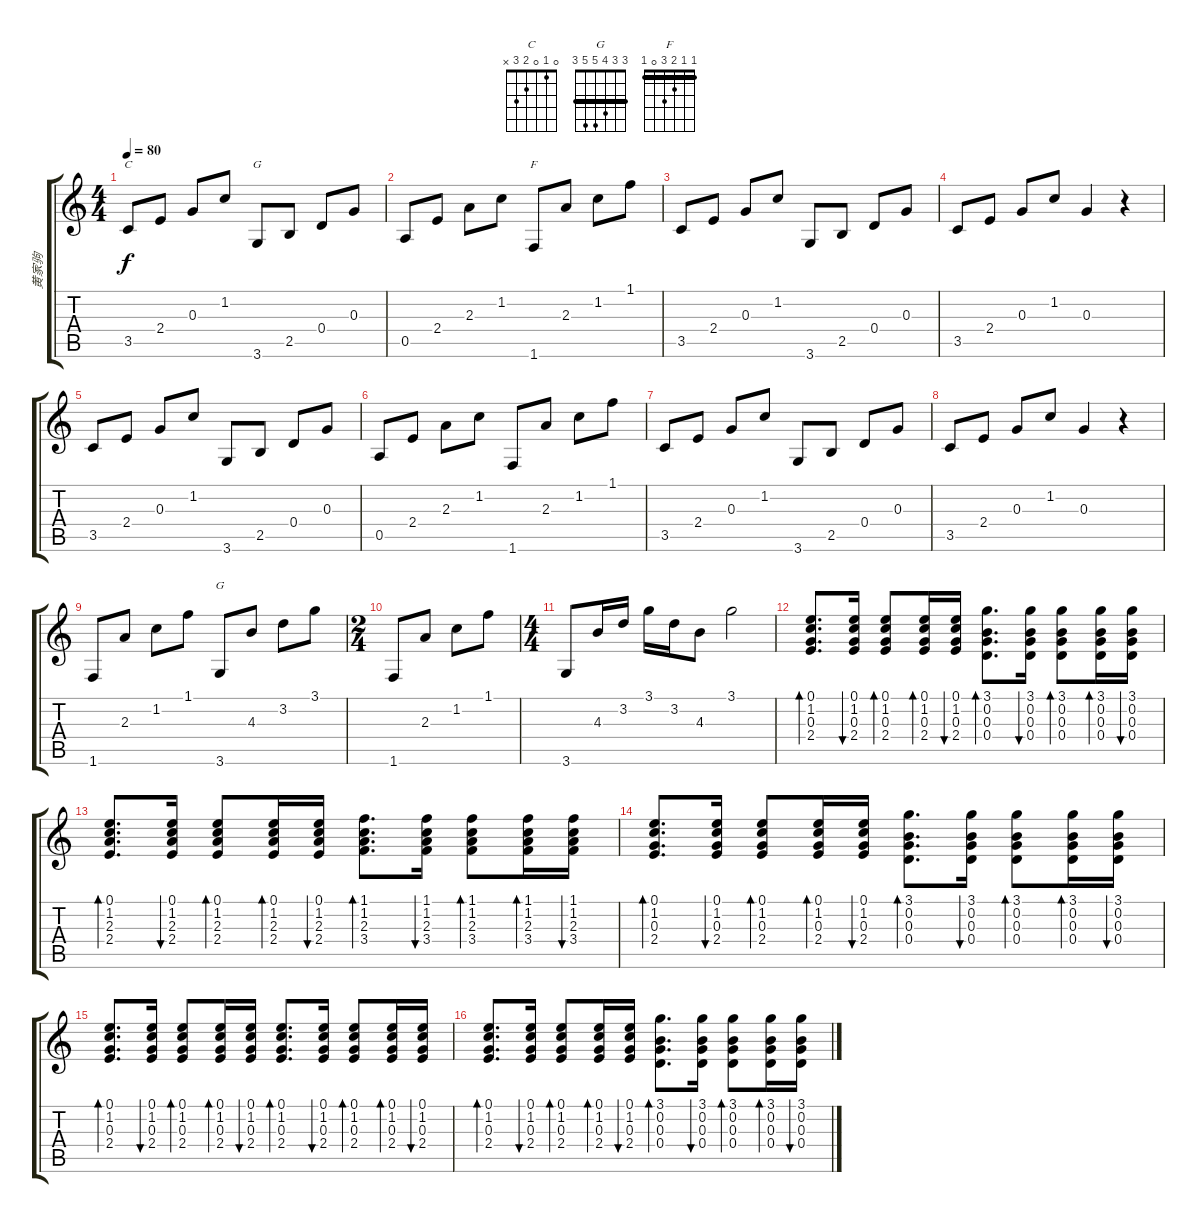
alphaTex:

\track ("黄家驹" "黄家驹") {instrument acousticguitarnylon}
\staff {score tabs}
\tuning (E4 B3 G3 D3 A2 E2) {hide}
\chord ("C" 0 1 0 2 3 x)
\chord ("G" 3 0 0 0 2 3)
\chord ("F" 1 1 2 3 0 1) {barre 1}
\chord ("G" 3 3 4 5 5 3) {barre 3}
\ts (4 4)
\tempo 80
\clef g2
\ks c
3.5.8{ch "C" dy f} 2.4.8 0.3.8 1.2.8 3.6.8{ch "G"} 2.5.8 0.4.8 0.3.8 |
0.5.8 2.4.8 2.3.8 1.2.8 1.6.8{ch "F"} 2.3.8 1.2.8 1.1.8 |
3.5.8 2.4.8 0.3.8 1.2.8 3.6.8 2.5.8 0.4.8 0.3.8 |
3.5.8 2.4.8 0.3.8 1.2.8 0.3.4 r.4 |
3.5.8 2.4.8 0.3.8 1.2.8 3.6.8 2.5.8 0.4.8 0.3.8 |
0.5.8 2.4.8 2.3.8 1.2.8 1.6.8 2.3.8 1.2.8 1.1.8 |
3.5.8 2.4.8 0.3.8 1.2.8 3.6.8 2.5.8 0.4.8 0.3.8 |
3.5.8 2.4.8 0.3.8 1.2.8 0.3.4 r.4 |
1.6.8 2.3.8 1.2.8 1.1.8 3.6.8{ch "G"} 4.3.8 3.2.8 3.1.8 |
\ts (2 4)
1.6.8 2.3.8 1.2.8 1.1.8 |
\ts (4 4)
3.6.8 4.3.16 3.2.16 3.1.16 3.2.16 4.3.8 3.1.2 |
(0.1 1.2 0.3 2.4).8{d bd 60 volume 10} (0.1 1.2 0.3 2.4).16{bu 60} (0.1 1.2 0.3 2.4).8{bd 60} (0.1 1.2 0.3 2.4).16{bd 60} (0.1 1.2 0.3 2.4).16{bu 60} (3.1 0.2 0.3 0.4).8{d bd 60} (3.1 0.2 0.3 0.4).16{bu 60} (3.1 0.2 0.3 0.4).8{bd 60} (3.1 0.2 0.3 0.4).16{bd 60} (3.1 0.2 0.3 0.4).16{bu 60} |
(0.1 1.2 2.3 2.4).8{d bd 60} (0.1 1.2 2.3 2.4).16{bu 60} (0.1 1.2 2.3 2.4).8{bd 60} (0.1 1.2 2.3 2.4).16{bd 60} (0.1 1.2 2.3 2.4).16{bu 60} (1.1 1.2 2.3 3.4).8{d bd 60} (1.1 1.2 2.3 3.4).16{bu 60} (1.1 1.2 2.3 3.4).8{bd 60} (1.1 1.2 2.3 3.4).16{bd 60} (1.1 1.2 2.3 3.4).16{bu 60} |
(0.1 1.2 0.3 2.4).8{d bd 60} (0.1 1.2 0.3 2.4).16{bu 60} (0.1 1.2 0.3 2.4).8{bd 60} (0.1 1.2 0.3 2.4).16{bd 60} (0.1 1.2 0.3 2.4).16{bu 60} (3.1 0.2 0.3 0.4).8{d bd 60} (3.1 0.2 0.3 0.4).16{bu 60} (3.1 0.2 0.3 0.4).8{bd 60} (3.1 0.2 0.3 0.4).16{bd 60} (3.1 0.2 0.3 0.4).16{bu 60} |
(0.1 1.2 0.3 2.4).8{d bd 60} (0.1 1.2 0.3 2.4).16{bu 60} (0.1 1.2 0.3 2.4).8{bd 60} (0.1 1.2 0.3 2.4).16{bd 60} (0.1 1.2 0.3 2.4).16{bu 60} (0.1 1.2 0.3 2.4).8{d bd 60} (0.1 1.2 0.3 2.4).16{bu 60} (0.1 1.2 0.3 2.4).8{bd 60} (0.1 1.2 0.3 2.4).16{bd 60} (0.1 1.2 0.3 2.4).16{bu 60} |
(0.1 1.2 0.3 2.4).8{d bd 60} (0.1 1.2 0.3 2.4).16{bu 60} (0.1 1.2 0.3 2.4).8{bd 60} (0.1 1.2 0.3 2.4).16{bd 60} (0.1 1.2 0.3 2.4).16{bu 60} (3.1 0.2 0.3 0.4).8{d bd 60} (3.1 0.2 0.3 0.4).16{bu 60} (3.1 0.2 0.3 0.4).8{bd 60} (3.1 0.2 0.3 0.4).16{bd 60} (3.1 0.2 0.3 0.4).16{bu 60}
